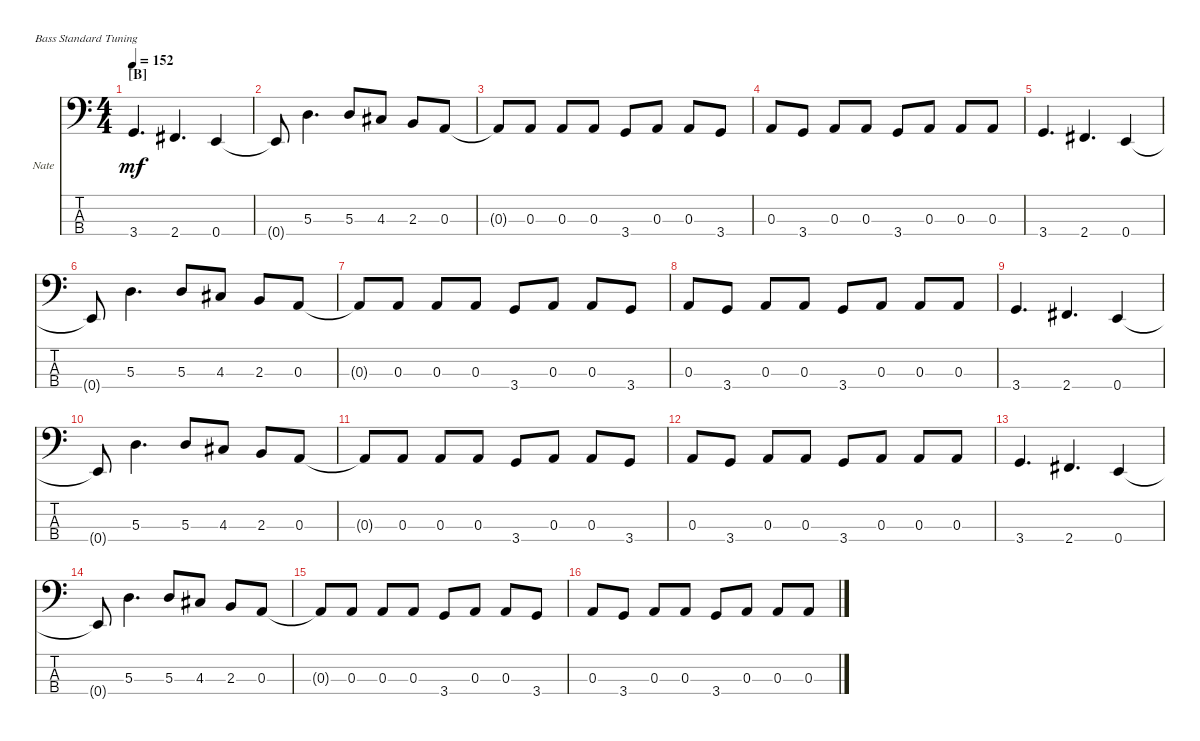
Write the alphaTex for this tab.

\defaultSystemsLayout 4
\bracketExtendMode nobrackets
\firstSystemTrackNameOrientation horizontal
\otherSystemsTrackNameOrientation horizontal
\track ("Bass (Nate Mendel)" "Nate") {instrument electricbassfinger}
\staff {score tabs}
\tuning (G2 D2 A1 E1)
\ts (4 4)
\section ("B" "")
\tempo 152
\clef f4
\scale
0.333333
\ks c
3.4.4{d dy mf} 2.4.4{d} 0.4.4 |
\scale
0.333333 0.4{t}.8 5.3.4{d} 5.3.8 4.3.8 2.3.8 0.3.8 |
\scale
0.333333 0.3{t}.8 0.3.8 0.3.8 0.3.8 3.4.8 0.3.8 0.3.8 3.4.8 |
\scale
0.333333 0.3.8 3.4.8 0.3.8 0.3.8 3.4.8 0.3.8 0.3.8 0.3.8 |
\scale
0.333333 3.4.4{d} 2.4.4{d} 0.4.4 |
\scale
0.333333 0.4{t}.8 5.3.4{d} 5.3.8 4.3.8 2.3.8 0.3.8 |
\scale
0.333333 0.3{t}.8 0.3.8 0.3.8 0.3.8 3.4.8 0.3.8 0.3.8 3.4.8 |
\scale
0.333333 0.3.8 3.4.8 0.3.8 0.3.8 3.4.8 0.3.8 0.3.8 0.3.8 |
\scale
0.333333 3.4.4{d} 2.4.4{d} 0.4.4 |
\scale
0.333333 0.4{t}.8 5.3.4{d} 5.3.8 4.3.8 2.3.8 0.3.8 |
\scale
0.333333 0.3{t}.8 0.3.8 0.3.8 0.3.8 3.4.8 0.3.8 0.3.8 3.4.8 |
\scale
0.333333 0.3.8 3.4.8 0.3.8 0.3.8 3.4.8 0.3.8 0.3.8 0.3.8 |
\scale
0.333333 3.4.4{d} 2.4.4{d} 0.4.4 |
\scale
0.333333 0.4{t}.8 5.3.4{d} 5.3.8 4.3.8 2.3.8 0.3.8 |
\scale
0.333333 0.3{t}.8 0.3.8 0.3.8 0.3.8 3.4.8 0.3.8 0.3.8 3.4.8 |
\scale
0.333333 0.3.8 3.4.8 0.3.8 0.3.8 3.4.8 0.3.8 0.3.8 0.3.8
